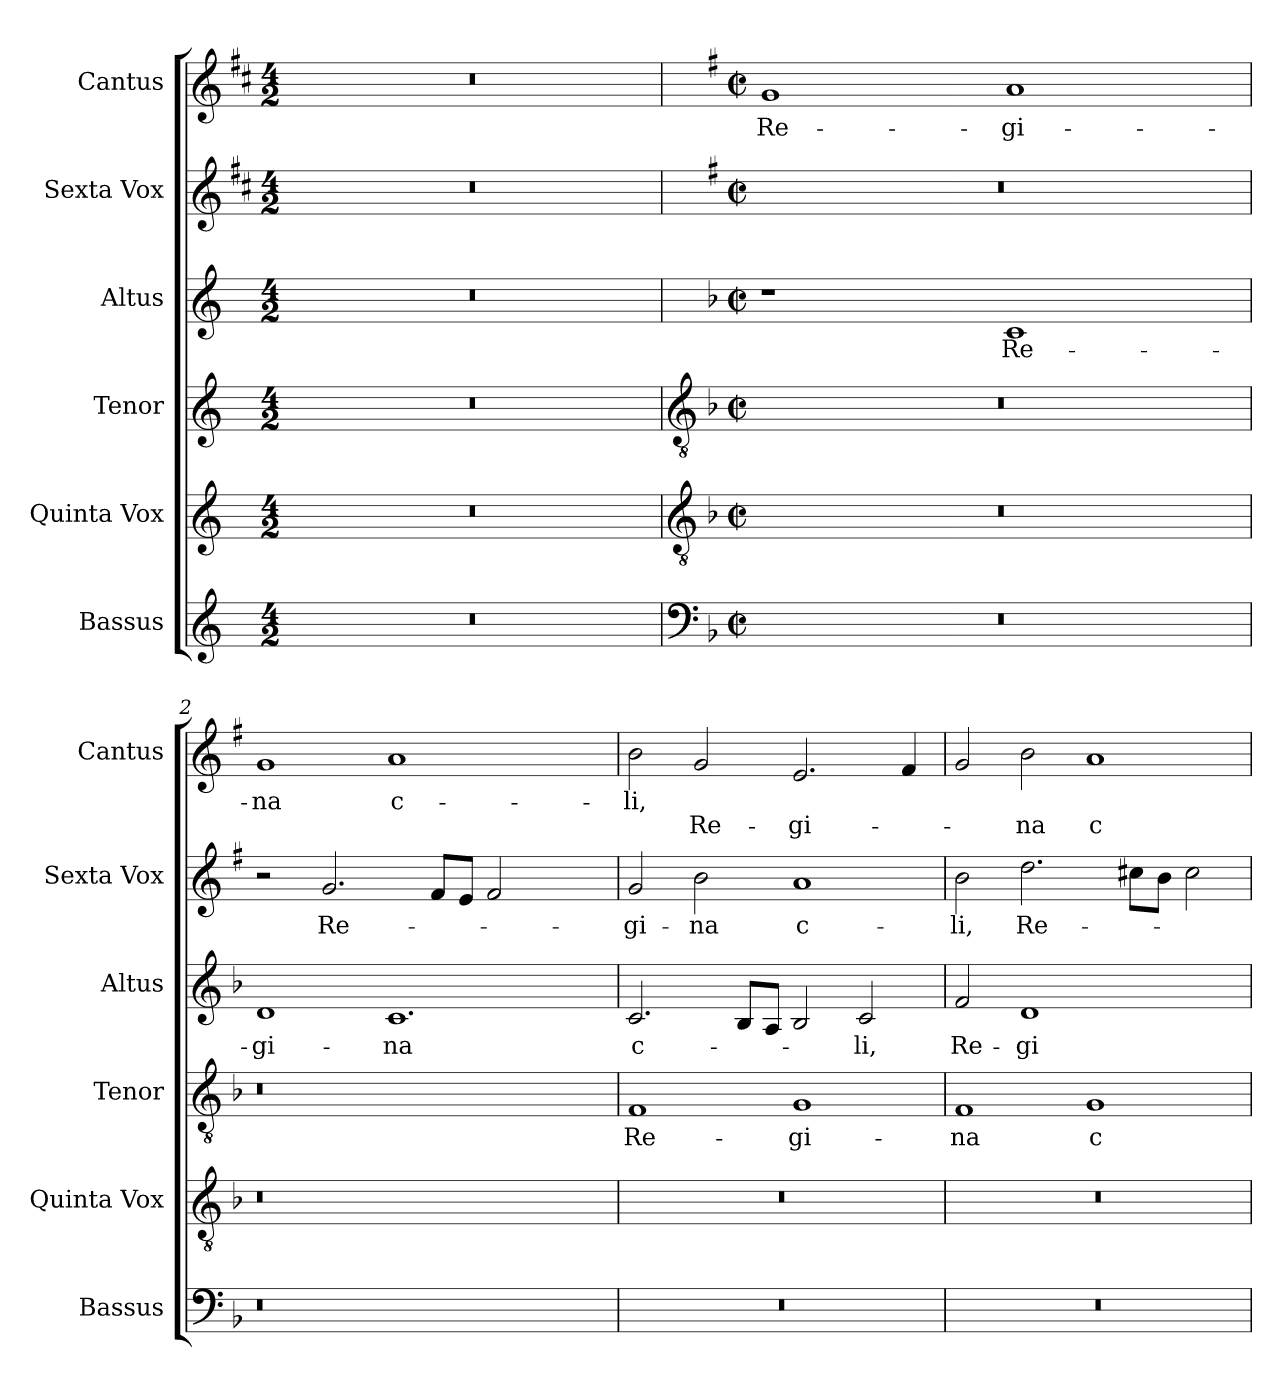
**kern	**kern	**kern	**text	**kern	**text	**kern	**text	**kern	**text	**text
*part6	*part5	*part4	*part4	*part3	*part3	*part2	*part2	*part1	*part1	*part1
*staff6	*staff5	*staff4	*staff4	*staff3	*staff3	*staff2	*staff2	*staff1	*staff1	*staff1
*I"Bassus	*I"Quinta Vox	*I"Tenor	*	*I"Altus	*	*I"Sexta Vox	*	*I"Cantus	*	*
*I'Bassus	*I'Quinta Vox	*I'Tenor	*	*I'Altus	*	*I'Sexta Vox	*	*I'Cantus	*	*
*clefG2	*clefG2	*clefG2	*	*clefG2	*	*clefG2	*	*clefG2	*	*
*	*	*	*	*	*	*ITrd1c2	*	*ITrd1c2	*	*
*k[]	*k[]	*k[]	*	*k[]	*	*k[]	*	*k[]	*	*
*C:	*C:	*C:	*	*C:	*	*C:	*	*C:	*	*
*M4/2	*M4/2	*M4/2	*	*M4/2	*	*M4/2	*	*M4/2	*	*
=	=	=	=	=	=	=	=	=	=	=
0r	0r	0r	.	0r	.	0r	.	0r	.	.
!!LO:LB:g=z
=1	=1	=1	=1	=1	=1	=1	=1	=1	=1	=1
*clefF4	*clefGv2	*clefGv2	*	*	*	*	*	*	*	*
*k[b-]	*k[b-]	*k[b-]	*	*k[b-]	*	*k[b-]	*	*k[b-]	*	*
*F:	*F:	*F:	*	*F:	*	*F:	*	*F:	*	*
*M4/2	*M4/2	*M4/2	*	*M4/2	*	*M4/2	*	*M4/2	*	*
*met(c|)	*met(c|)	*met(c|)	*	*met(c|)	*	*met(c|)	*	*met(c|)	*	*
!	!	!	!	!	!	!	!	!	!LO:LY:b	!
0r	0r	0r	.	1r	.	0r	.	1f	Re-	.
!	!	!	!	!	!LO:LY:b	!	!	!	!LO:LY:b	!
.	.	.	.	1c	Re-	.	.	1g	-gi-	.
=2	=2	=2	=2	=2	=2	=2	=2	=2	=2	=2
!	!	!	!	!	!LO:LY:b	!	!	!	!LO:LY:b	!
0r	0r	0r	.	1d	-gi-	2r	.	1f	-na	.
!	!	!	!	!	!	!	!LO:LY:b	!	!	!
.	.	.	.	.	.	2.f	Re-	.	.	.
!	!	!	!	!	!LO:LY:b	!	!	!	!LO:LY:b	!
.	.	.	.	1.c	-na	.	.	1g	c-	.
.	.	.	.	.	.	8eL	.	.	.	.
.	.	.	.	.	.	8dJ	.	.	.	.
.	.	.	.	.	.	2e	.	.	.	.
2ryy	2ryy	2ryy	.	.	.	2ryy	.	2ryy	.	.
=3	=3	=3	=3	=3	=3	=3	=3	=3	=3	=3
!	!	!	!LO:LY:b	!	!LO:LY:b	!	!LO:LY:b	!	!LO:LY:b	!
0r	0r	1F	Re-	2.c	c-	2f	-gi-	2a	-li,	.
!	!	!	!	!	!	!	!LO:LY:b	!	!	!LO:LY:b
.	.	.	.	.	.	2a	-na	2f	.	Re-
.	.	.	.	8B-L	.	.	.	.	.	.
.	.	.	.	8AJ	.	.	.	.	.	.
!	!	!	!LO:LY:b	!	!	!	!LO:LY:b	!	!	!LO:LY:b
.	.	1G	-gi-	2B-	.	1g	c-	2.d	.	-gi-
!	!	!	!	!	!LO:LY:b	!	!	!	!	!
.	.	.	.	2c	-li,	.	.	.	.	.
.	.	.	.	.	.	.	.	4e	.	.
=4	=4	=4	=4	=4	=4	=4	=4	=4	=4	=4
!	!	!	!LO:LY:b	!	!LO:LY:b	!	!LO:LY:b	!	!	!
0r	0r	1F	-na	2f	Re-	2a	-li,	2f	.	.
!	!	!	!	!	!LO:LY:b	!	!LO:LY:b	!	!	!LO:LY:b
.	.	.	.	1d	-gi-	2.cc	Re-	2a	.	-na
!	!	!	!LO:LY:b	!	!	!	!	!	!	!LO:LY:b
.	.	1G	c-	.	.	.	.	1g	.	c-
.	.	.	.	.	.	8bL	.	.	.	.
.	.	.	.	.	.	8aJ	.	.	.	.
.	.	.	.	2ryy	.	2b	.	.	.	.
=	=	=	=	=	=	=	=	=	=	=
*-	*-	*-	*-	*-	*-	*-	*-	*-	*-	*-
